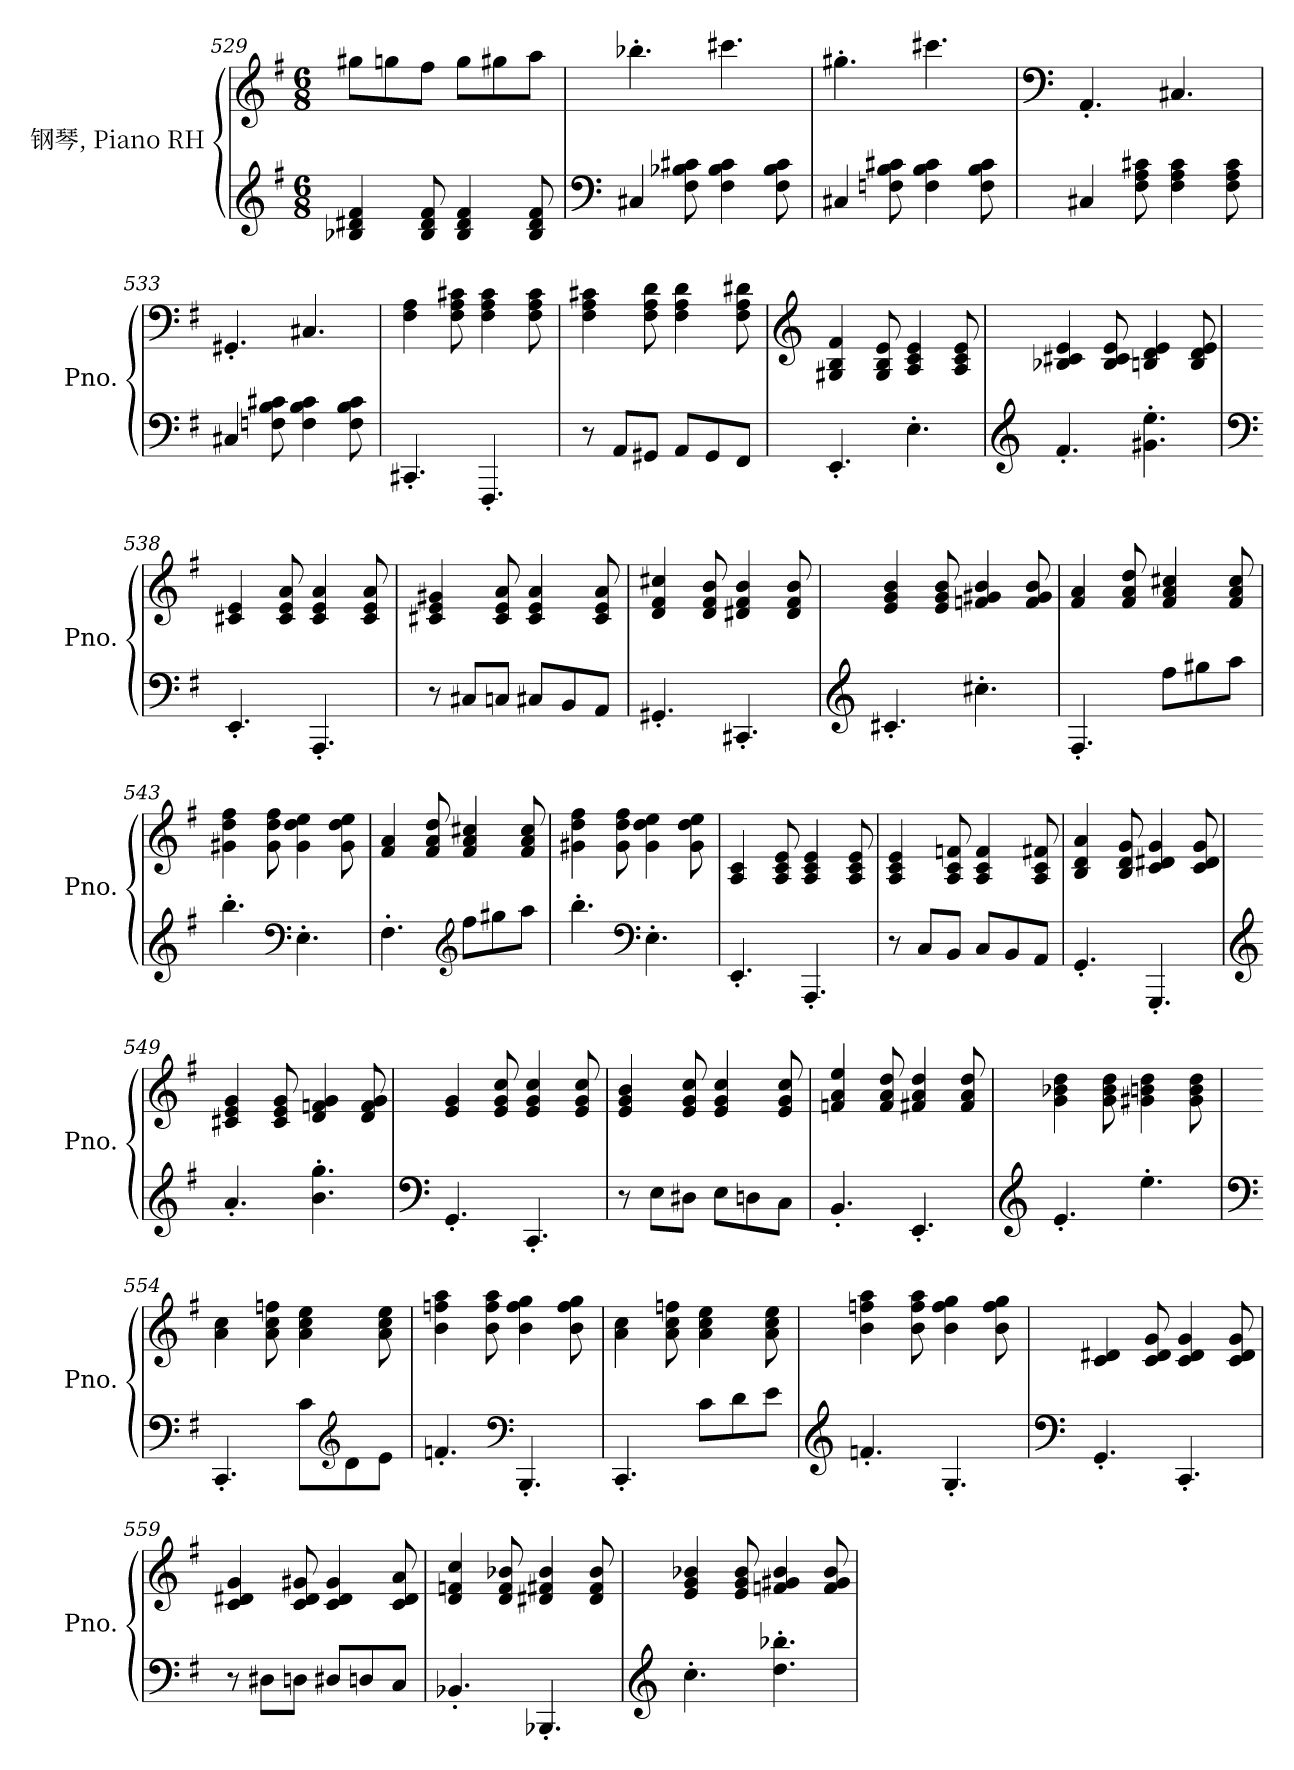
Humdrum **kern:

**kern	**kern
*part1	*part1
*staff2	*staff1
*I"钢琴, Piano RH	*
*I'Pno.	*
*clefG2	*clefG2
*k[f#]	*k[f#]
*M6/8	*M6/8
=529	=529
4B-X/ 4d#X/ 4f#/	8gg#X\L
.	8ggn\
8B-/ 8d#/ 8f#/	8ff#\J
4B-/ 4d#/ 4f#/	8gg\L
.	8gg#X\
8B-/ 8d#/ 8f#/	8aa\J
=530	=530
*clefF4	*
4C#X/	4.bb-X'\
8F#\ 8B-X\ 8c#X\	.
4F#\ 4B-\ 4c#\	4.ccc#X\
8F#\ 8B-\ 8c#\	.
=531	=531
4C#X/	4.gg#X'\
8Fn\ 8B\ 8c#X\	.
4F\ 4B\ 4c#\	4.ccc#X\
8F\ 8B\ 8c#\	.
!!LO:PB:g=z
=532	=532
*	*clefF4
4C#X/	4.AA'/
8F#\ 8A\ 8c#X\	.
4F#\ 4A\ 4c#\	4.C#X/
8F#\ 8A\ 8c#\	.
=533	=533
*	*MM229
4C#X/	4.GG#X'/
8Fn\ 8B\ 8c#X\	.
*	*MM196
4F\ 4B\ 4c#\	4.C#X/
8F\ 8B\ 8c#\	.
=534	=534
4.CC#X'/	4F#\ 4A\
.	8F#\ 8A\ 8c#X\
4.FFF#'/	4F#\ 4A\ 4c#\
.	8F#\ 8A\ 8c#\
=535	=535
8r	4F#\ 4A\ 4c#X\
8AA/L	.
8GG#X/J	8F#\ 8A\ 8d\
8AA/L	4F#\ 4A\ 4d\
8GG#/	.
8FF#/J	8F#\ 8A\ 8d#X\
=536	=536
*	*clefG2
4.EE'/	4G#X/ 4B/ 4f#/
.	8G#/ 8B/ 8e/
4.E'\	4A/ 4c/ 4e/
.	8A/ 8c/ 8e/
!!LO:LB:g=z
=537	=537
*clefG2	*
4.f#'/	4B-X/ 4c#X/ 4e/
.	8B-/ 8c#/ 8e/
4.g#X\' 4.ee\'	4Bn/ 4d/ 4e/
.	8B/ 8d/ 8e/
=538	=538
*clefF4	*
4.EE'/	4c#X/ 4e/
*	*MM249
.	8c#/ 8e/ 8a/
4.AAA'/	4c#/ 4e/ 4a/
.	8c#/ 8e/ 8a/
=539	=539
8r	4c#X/ 4e/ 4g#X/
8C#X/L	.
8Cn/J	8c#/ 8e/ 8a/
8C#X/L	4c#/ 4e/ 4a/
8BB/	.
8AA/J	8c#/ 8e/ 8a/
=540	=540
4.GG#X'/	4d/ 4f#/ 4cc#X/
.	8d/ 8f#/ 8b/
4.CC#X'/	4d#X/ 4f#/ 4b/
.	8d#/ 8f#/ 8b/
=541	=541
*clefG2	*
4.c#X'/	4e/ 4g/ 4b/
.	8e/ 8g/ 8b/
*	*MM240
4.cc#X'\	4fn/ 4g#X/ 4b/
.	8f/ 8g#/ 8b/
!!LO:LB:g=z
=542	=542
4.F#'/	4f#/ 4a/
.	8f#/ 8a/ 8dd/
8ff#\L	4f#/ 4a/ 4cc#X/
8gg#X\	.
8aa\J	8f#/ 8a/ 8cc#/
=543	=543
4.bb'\	4g#X\ 4dd\ 4ff#\
.	8g#\ 8dd\ 8ff#\
*clefF4	*
*	*MM244
4.E'\	4g#\ 4dd\ 4ee\
.	8g#\ 8dd\ 8ee\
=544	=544
4.F#'\	4f#/ 4a/
.	8f#/ 8a/ 8dd/
*clefG2	*
8ff#\L	4f#/ 4a/ 4cc#X/
8gg#X\	.
8aa\J	8f#/ 8a/ 8cc#/
=545	=545
4.bb'\	4g#X\ 4dd\ 4ff#\
.	8g#\ 8dd\ 8ff#\
*clefF4	*
4.E'\	4g#\ 4dd\ 4ee\
.	8g#\ 8dd\ 8ee\
=546	=546
4.EE'/	4A/ 4c/
.	8A/ 8c/ 8e/
4.AAA'/	4A/ 4c/ 4e/
.	8A/ 8c/ 8e/
!!LO:LB:g=z
=547	=547
8r	4A/ 4c/ 4e/
8C/L	.
8BB/J	8A/ 8c/ 8fn/
8C/L	4A/ 4c/ 4f/
8BB/	.
8AA/J	8A/ 8c/ 8f#X/
=548	=548
4.GG'/	4B/ 4d/ 4a/
.	8B/ 8d/ 8g/
4.GGG'/	4c/ 4d#X/ 4g/
.	8c/ 8d#/ 8g/
=549	=549
*clefG2	*
4.a'/	4c#X/ 4e/ 4g/
.	8c#/ 8e/ 8g/
*	*MM252
4.b\' 4.gg\'	4d/ 4fn/ 4g/
.	8d/ 8f/ 8g/
=550	=550
*clefF4	*
4.GG'/	4e/ 4g/
.	8e/ 8g/ 8cc/
4.CC'/	4e/ 4g/ 4cc/
.	8e/ 8g/ 8cc/
=551	=551
8r	4e/ 4g/ 4b/
8E\L	.
8D#X\J	8e/ 8g/ 8cc/
8E\L	4e/ 4g/ 4cc/
8Dn\	.
8C\J	8e/ 8g/ 8cc/
!!LO:LB:g=z
=552	=552
4.BB'/	4fn/ 4a/ 4ee/
.	8f/ 8a/ 8dd/
4.EE'/	4f#X/ 4a/ 4dd/
.	8f#/ 8a/ 8dd/
=553	=553
*clefG2	*
4.e'/	4g\ 4b-X\ 4dd\
.	8g\ 8b-\ 8dd\
4.ee'\	4g#X\ 4bn\ 4dd\
*	*MM238
.	8g#\ 8b\ 8dd\
=554	=554
*clefF4	*
4.CC'/	4a\ 4cc\
.	8a\ 8cc\ 8ffn\
8c\L	4a\ 4cc\ 4ee\
*clefG2	*
8d\	.
8e\J	8a\ 8cc\ 8ee\
=555	=555
4.fn'/	4b\ 4ffn\ 4aa\
.	8b\ 8ff\ 8aa\
*clefF4	*
*	*MM243
4.BBB'/	4b\ 4ff\ 4gg\
.	8b\ 8ff\ 8gg\
=556	=556
4.CC'/	4a\ 4cc\
.	8a\ 8cc\ 8ffn\
8c\L	4a\ 4cc\ 4ee\
8d\	.
8e\J	8a\ 8cc\ 8ee\
!!LO:LB:g=z
=557	=557
*clefG2	*
4.fn'/	4b\ 4ffn\ 4aa\
.	8b\ 8ff\ 8aa\
4.G'/	4b\ 4ff\ 4gg\
*	*MM208
.	8b\ 8ff\ 8gg\
=558	=558
*clefF4	*
*	*MM200
4.GG'/	4c/ 4d#X/
.	8c/ 8d#/ 8g/
4.CC'/	4c/ 4d#/ 4g/
.	8c/ 8d#/ 8g/
=559	=559
8r	4c/ 4d#X/ 4g/
8D#X\L	.
8Dn\J	8c/ 8d#/ 8g#X/
8D#X/L	4c/ 4d#/ 4g#/
8Dn/	.
8C/J	8c/ 8d#/ 8a/
=560	=560
4.BB-X'/	4d/ 4fn/ 4cc/
.	8d/ 8f/ 8b-X/
4.BBB-X'/	4d#X/ 4f#X/ 4b-/
.	8d#/ 8f#/ 8b-/
=561	=561
*clefG2	*
4.cc'\	4e/ 4g/ 4b-X/
.	8e/ 8g/ 8b-/
4.dd\' 4.bb-X\'	4fn/ 4g#X/ 4b-/
*	*MM255
.	8f/ 8g#/ 8b-/
=	=
*-	*-
